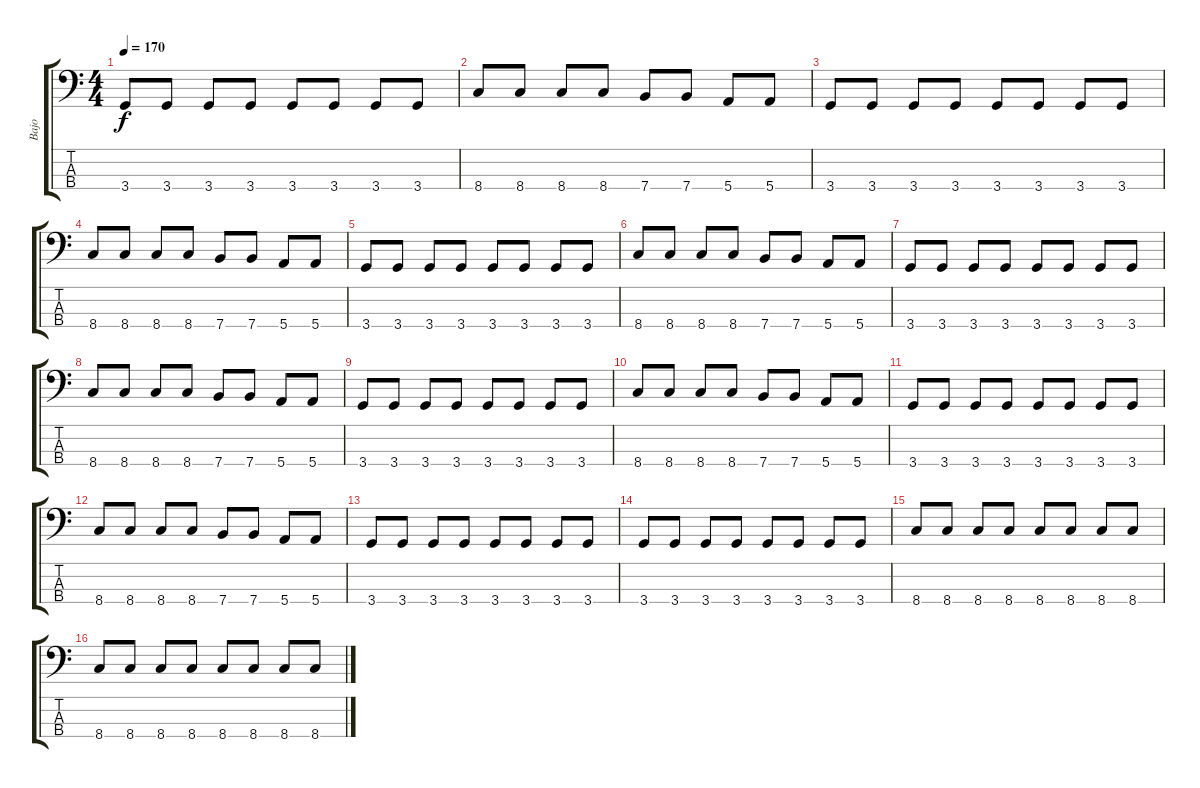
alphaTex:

\track ("Bajo" "Bajo") {instrument electricbasspick}
\staff {score tabs}
\tuning (G2 D2 A1 E1) {hide}
\ts (4 4)
\tempo 170
\clef f4
\ks c
3.4.8{dy f} 3.4.8 3.4.8 3.4.8 3.4.8 3.4.8 3.4.8 3.4.8 |
8.4.8 8.4.8 8.4.8 8.4.8 7.4.8 7.4.8 5.4.8 5.4.8 |
3.4.8 3.4.8 3.4.8 3.4.8 3.4.8 3.4.8 3.4.8 3.4.8 |
8.4.8 8.4.8 8.4.8 8.4.8 7.4.8 7.4.8 5.4.8 5.4.8 |
3.4.8 3.4.8 3.4.8 3.4.8 3.4.8 3.4.8 3.4.8 3.4.8 |
8.4.8 8.4.8 8.4.8 8.4.8 7.4.8 7.4.8 5.4.8 5.4.8 |
3.4.8 3.4.8 3.4.8 3.4.8 3.4.8 3.4.8 3.4.8 3.4.8 |
8.4.8 8.4.8 8.4.8 8.4.8 7.4.8 7.4.8 5.4.8 5.4.8 |
3.4.8 3.4.8 3.4.8 3.4.8 3.4.8 3.4.8 3.4.8 3.4.8 |
8.4.8 8.4.8 8.4.8 8.4.8 7.4.8 7.4.8 5.4.8 5.4.8 |
3.4.8 3.4.8 3.4.8 3.4.8 3.4.8 3.4.8 3.4.8 3.4.8 |
8.4.8 8.4.8 8.4.8 8.4.8 7.4.8 7.4.8 5.4.8 5.4.8 |
3.4.8 3.4.8 3.4.8 3.4.8 3.4.8 3.4.8 3.4.8 3.4.8 |
3.4.8 3.4.8 3.4.8 3.4.8 3.4.8 3.4.8 3.4.8 3.4.8 |
8.4.8 8.4.8 8.4.8 8.4.8 8.4.8 8.4.8 8.4.8 8.4.8 |
8.4.8 8.4.8 8.4.8 8.4.8 8.4.8 8.4.8 8.4.8 8.4.8
